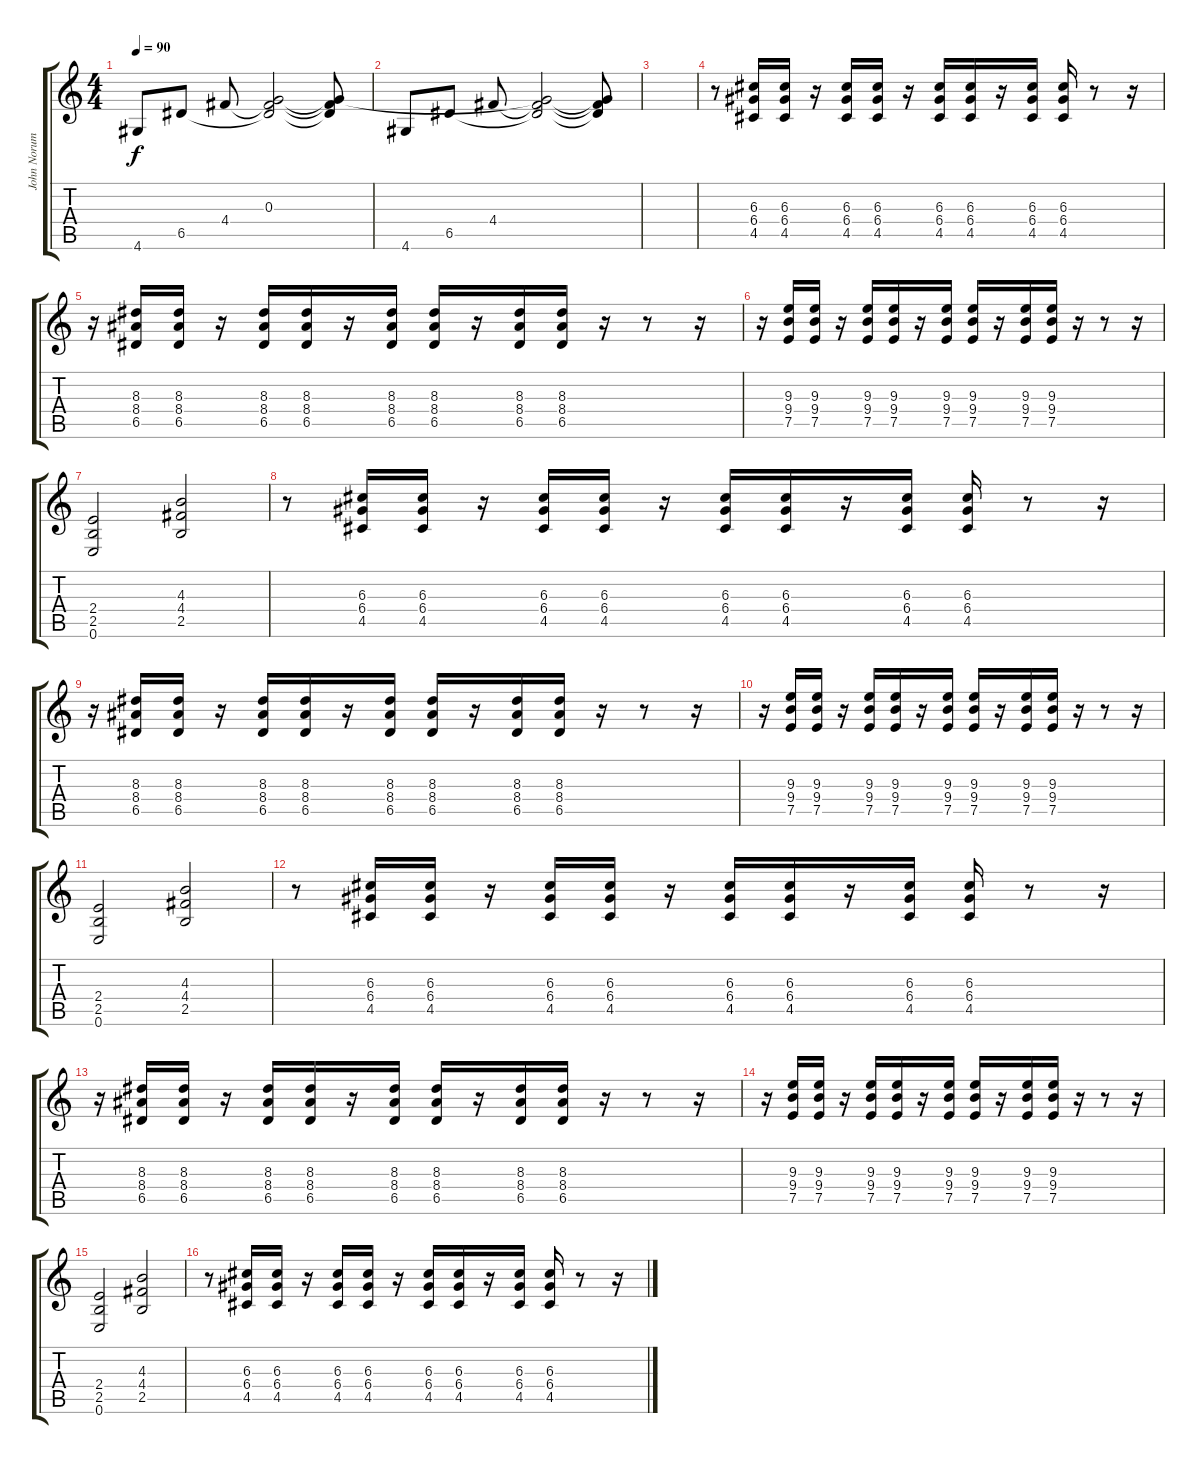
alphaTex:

\track ("John Norum" "John Norum") {instrument overdrivenguitar}
\staff {score tabs}
\tuning (E4 B3 G3 D3 A2 E2) {hide}
\ts (4 4)
\tempo 90
\clef g2
\ks c
4.6.8{dy f} 6.5.8 4.4.8 (0.3{t} 4.4{t} 6.5{t}).2 (0.3{t} 4.4{t} 6.5{t}).8 |
4.6.8 6.5.8 4.4.8 (0.3{t} 4.4{t} 6.5{t}).2 (0.3{t} 4.4{t} 6.5{t}).8 |
|
r.8 (6.3 6.4 4.5).16 (6.3 6.4 4.5).16 r.16 (6.3 6.4 4.5).16 (6.3 6.4 4.5).16 r.16 (6.3 6.4 4.5).16 (6.3 6.4 4.5).16 r.16 (6.3 6.4 4.5).16 (6.3 6.4 4.5).16 r.8 r.16 |
r.16 (8.3 8.4 6.5).16 (8.3 8.4 6.5).16 r.16 (8.3 8.4 6.5).16 (8.3 8.4 6.5).16 r.16 (8.3 8.4 6.5).16 (8.3 8.4 6.5).16 r.16 (8.3 8.4 6.5).16 (8.3 8.4 6.5).16 r.16 r.8 r.16 |
r.16 (9.3 9.4 7.5).16 (9.3 9.4 7.5).16 r.16 (9.3 9.4 7.5).16 (9.3 9.4 7.5).16 r.16 (9.3 9.4 7.5).16 (9.3 9.4 7.5).16 r.16 (9.3 9.4 7.5).16 (9.3 9.4 7.5).16 r.16 r.8 r.16 |
(2.4 2.5 0.6).2 (4.3 4.4 2.5).2 |
r.8 (6.3 6.4 4.5).16 (6.3 6.4 4.5).16 r.16 (6.3 6.4 4.5).16 (6.3 6.4 4.5).16 r.16 (6.3 6.4 4.5).16 (6.3 6.4 4.5).16 r.16 (6.3 6.4 4.5).16 (6.3 6.4 4.5).16 r.8 r.16 |
r.16 (8.3 8.4 6.5).16 (8.3 8.4 6.5).16 r.16 (8.3 8.4 6.5).16 (8.3 8.4 6.5).16 r.16 (8.3 8.4 6.5).16 (8.3 8.4 6.5).16 r.16 (8.3 8.4 6.5).16 (8.3 8.4 6.5).16 r.16 r.8 r.16 |
r.16 (9.3 9.4 7.5).16 (9.3 9.4 7.5).16 r.16 (9.3 9.4 7.5).16 (9.3 9.4 7.5).16 r.16 (9.3 9.4 7.5).16 (9.3 9.4 7.5).16 r.16 (9.3 9.4 7.5).16 (9.3 9.4 7.5).16 r.16 r.8 r.16 |
(2.4 2.5 0.6).2 (4.3 4.4 2.5).2 |
r.8 (6.3 6.4 4.5).16 (6.3 6.4 4.5).16 r.16 (6.3 6.4 4.5).16 (6.3 6.4 4.5).16 r.16 (6.3 6.4 4.5).16 (6.3 6.4 4.5).16 r.16 (6.3 6.4 4.5).16 (6.3 6.4 4.5).16 r.8 r.16 |
r.16 (8.3 8.4 6.5).16 (8.3 8.4 6.5).16 r.16 (8.3 8.4 6.5).16 (8.3 8.4 6.5).16 r.16 (8.3 8.4 6.5).16 (8.3 8.4 6.5).16 r.16 (8.3 8.4 6.5).16 (8.3 8.4 6.5).16 r.16 r.8 r.16 |
r.16 (9.3 9.4 7.5).16 (9.3 9.4 7.5).16 r.16 (9.3 9.4 7.5).16 (9.3 9.4 7.5).16 r.16 (9.3 9.4 7.5).16 (9.3 9.4 7.5).16 r.16 (9.3 9.4 7.5).16 (9.3 9.4 7.5).16 r.16 r.8 r.16 |
(2.4 2.5 0.6).2 (4.3 4.4 2.5).2 |
r.8 (6.3 6.4 4.5).16 (6.3 6.4 4.5).16 r.16 (6.3 6.4 4.5).16 (6.3 6.4 4.5).16 r.16 (6.3 6.4 4.5).16 (6.3 6.4 4.5).16 r.16 (6.3 6.4 4.5).16 (6.3 6.4 4.5).16 r.8 r.16
